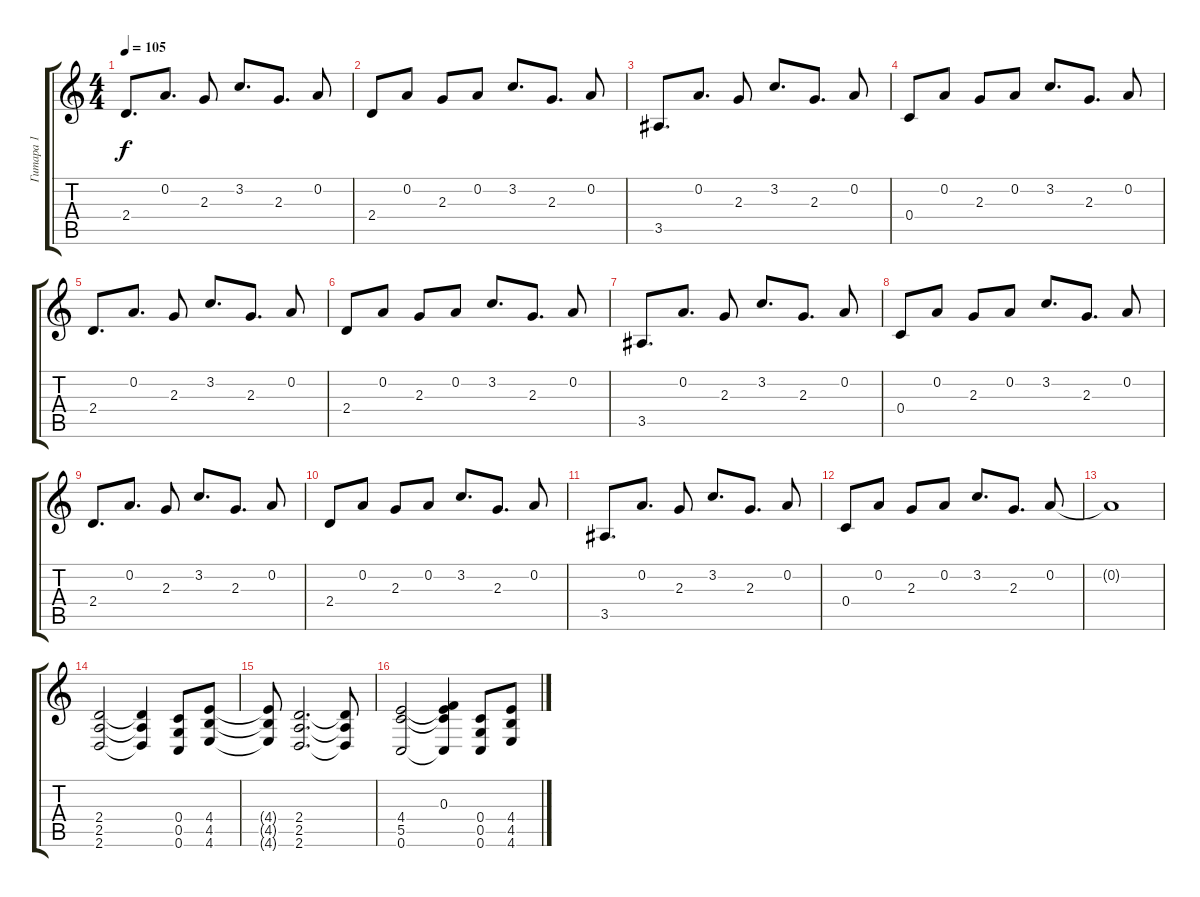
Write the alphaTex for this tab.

\track ("Гитара 1" "Гитара 1") {instrument distortionguitar}
\staff {score tabs}
\tuning (D4 A3 F3 C3 G2 C2) {hide}
\ts (4 4)
\tempo 105
\clef g2
\ks c
2.4.8{d dy f} 0.2.8{d} 2.3.8 3.2.8{d} 2.3.8{d} 0.2.8 |
2.4.8 0.2.8 2.3.8 0.2.8 3.2.8{d} 2.3.8{d} 0.2.8 |
3.5.8{d} 0.2.8{d} 2.3.8 3.2.8{d} 2.3.8{d} 0.2.8 |
0.4.8 0.2.8 2.3.8 0.2.8 3.2.8{d} 2.3.8{d} 0.2.8 |
2.4.8{d} 0.2.8{d} 2.3.8 3.2.8{d} 2.3.8{d} 0.2.8 |
2.4.8 0.2.8 2.3.8 0.2.8 3.2.8{d} 2.3.8{d} 0.2.8 |
3.5.8{d} 0.2.8{d} 2.3.8 3.2.8{d} 2.3.8{d} 0.2.8 |
0.4.8 0.2.8 2.3.8 0.2.8 3.2.8{d} 2.3.8{d} 0.2.8 |
2.4.8{d} 0.2.8{d} 2.3.8 3.2.8{d} 2.3.8{d} 0.2.8 |
2.4.8 0.2.8 2.3.8 0.2.8 3.2.8{d} 2.3.8{d} 0.2.8 |
3.5.8{d} 0.2.8{d} 2.3.8 3.2.8{d} 2.3.8{d} 0.2.8 |
0.4.8 0.2.8 2.3.8 0.2.8 3.2.8{d} 2.3.8{d} 0.2.8 |
0.2{t}.1 |
(2.4 2.5 2.6).2{instrument distortionguitar} (2.4{t} 2.5{t} 2.6{t}).4 (0.4 0.5 0.6).8 (4.4 4.5 4.6).8 |
(4.4{t} 4.5{t} 4.6{t}).8 (2.4 2.5 2.6).2{d} (2.4{t} 2.5{t} 2.6{t}).8 |
(4.4 5.5 0.6).2 (0.3 4.4{t} 5.5{t} 0.6{t}).4 (0.4 0.5 0.6).8 (4.4 4.5 4.6).8
